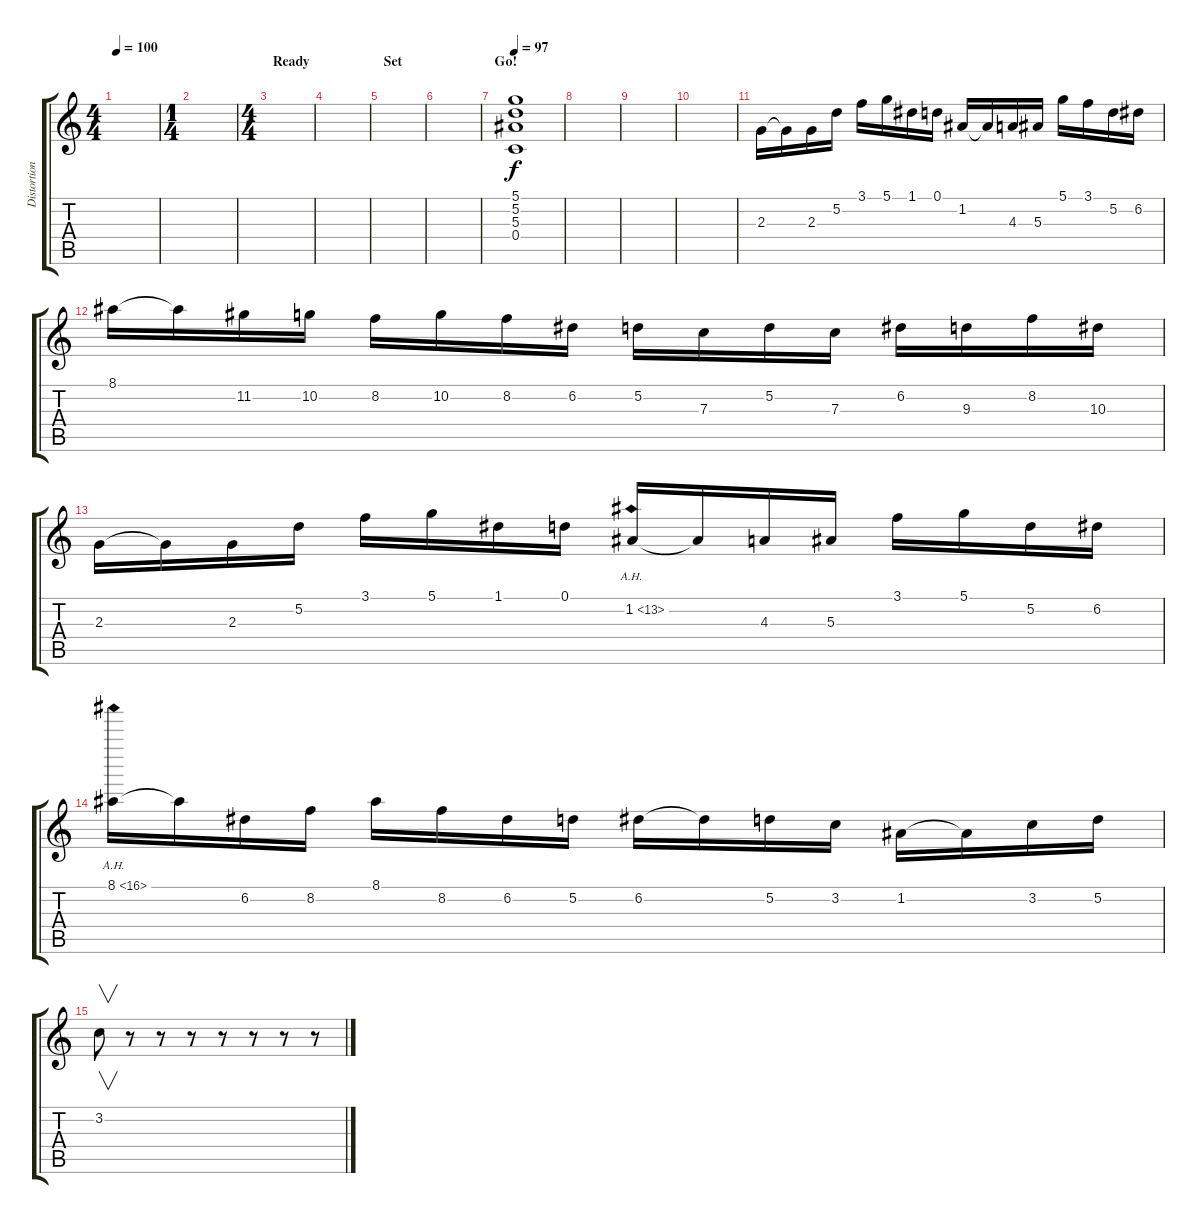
\track ("Distortion Guitar 4" "Distortion") {instrument overdrivenguitar}
\staff {score tabs}
\tuning (D4 A3 F3 C3 G2 C2) {hide}
\ts (4 4)
\tempo 100
\clef g2
\ks c
|
\ts (1 4)
|
\ts (4 4)
\section ("" "Ready")
|
|
\section ("" "Set")
|
|
\section ("" "Go!")
\tempo 97
(5.1 5.2 5.3 0.4).1{volume 16 instrument gunshot} |
|
|
|
2.3.16{dy f} 2.3{t}.16 2.3.16 5.2.16 3.1.16 5.1.16 1.1.16 0.1.16 1.2.16 1.2{t}.16 4.3.16 5.3.16 5.1.16 3.1.16 5.2.16 6.2.16 |
8.1.16 8.1{t}.16 11.2.16 10.2.16 8.2.16 10.2.16 8.2.16 6.2.16 5.2.16 7.3.16 5.2.16 7.3.16 6.2.16 9.3.16 8.2.16 10.3.16 |
2.3.16 2.3{t}.16 2.3.16 5.2.16 3.1.16 5.1.16 1.1.16 0.1.16 1.2{ah 12}.16 1.2{t}.16 4.3.16 5.3.16 3.1.16 5.1.16 5.2.16 6.2.16 |
8.1{ah 8}.16 8.1{t}.16 6.2.16 8.2.16 8.1.16 8.2.16 6.2.16 5.2.16 6.2.16 6.2{t}.16 5.2.16 3.2.16 1.2.16 1.2{t}.16 3.2.16 5.2.16 |
3.2.8{v} r.8 r.8 r.8 r.8 r.8 r.8 r.8
